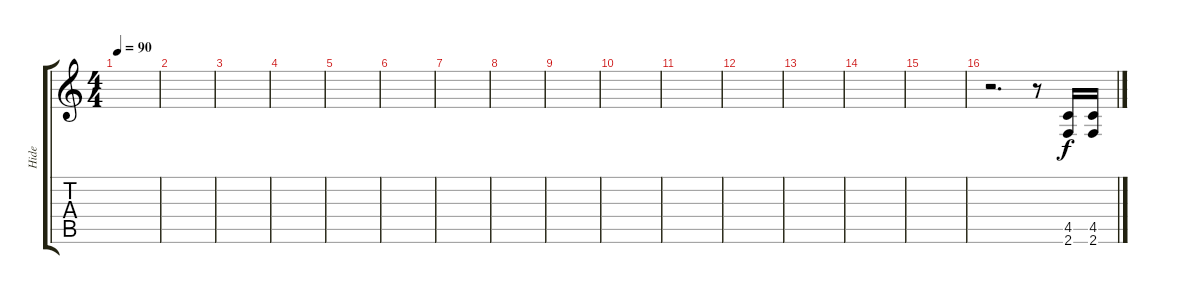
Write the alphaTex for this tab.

\track ("Hide" "Hide") {instrument overdrivenguitar}
\staff {score tabs}
\tuning (Eb4 Bb3 Gb3 Db3 Ab2 Eb2) {hide}
\ts (4 4)
\tempo 90
\clef g2
\ks c
|
|
|
|
|
|
|
|
|
|
|
|
|
|
|
r.2{d} r.8 (4.5 2.6).16 (4.5 2.6).16
